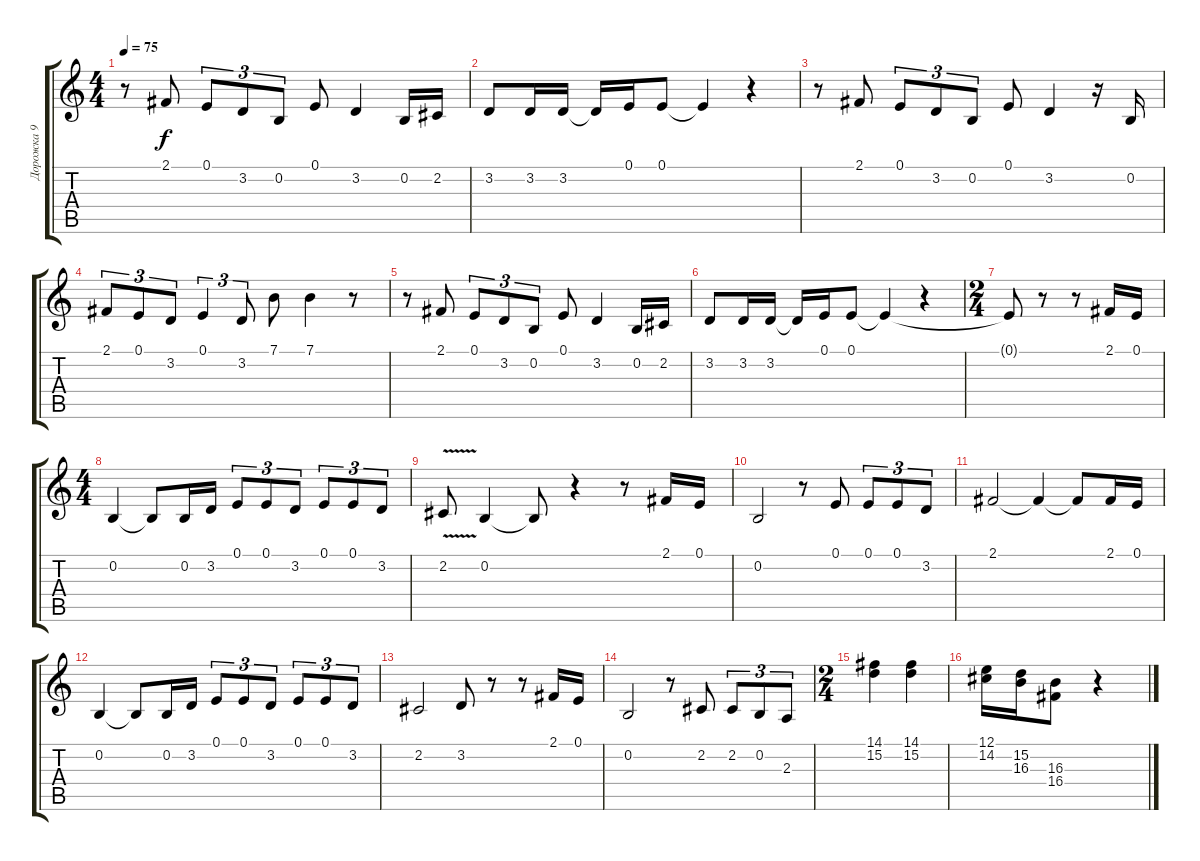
\track ("Дорожка 9" "Дорожка 9") {instrument fx5brightness}
\staff {score tabs}
\tuning (E4 B3 G3 D3 A2 E2) {hide}
\ts (4 4)
\tempo 75
\clef g2
\ks c
r.8{dy f} 2.1.8 0.1.8{tu (3 2)} 3.2.8{tu (3 2)} 0.2.8{tu (3 2)} 0.1.8 3.2.4 0.2.16 2.2.16 |
3.2.8 3.2.16 3.2.16 3.2{t}.16 0.1.16 0.1.8 0.1{t}.4 r.4 |
r.8 2.1.8 0.1.8{tu (3 2)} 3.2.8{tu (3 2)} 0.2.8{tu (3 2)} 0.1.8 3.2.4 r.16 0.2.16 |
2.1.8{tu (3 2)} 0.1.8{tu (3 2)} 3.2.8{tu (3 2)} 0.1.4{tu (3 2)} 3.2.8{tu (3 2)} 7.1.8 7.1.4 r.8 |
r.8 2.1.8 0.1.8{tu (3 2)} 3.2.8{tu (3 2)} 0.2.8{tu (3 2)} 0.1.8 3.2.4 0.2.16 2.2.16 |
3.2.8 3.2.16 3.2.16 3.2{t}.16 0.1.16 0.1.8 0.1{t}.4 r.4 |
\ts (2 4)
0.1{t}.8 r.8 r.8 2.1.16 0.1.16 |
\ts (4 4)
0.2.4 0.2{t}.8 0.2.16 3.2.16 0.1.8{tu (3 2)} 0.1.8{tu (3 2)} 3.2.8{tu (3 2)} 0.1.8{tu (3 2)} 0.1.8{tu (3 2)} 3.2.8{tu (3 2)} |
2.2{v}.8 0.2.4 0.2{t}.8 r.4 r.8 2.1.16 0.1.16 |
0.2.2 r.8 0.1.8 0.1.8{tu (3 2)} 0.1.8{tu (3 2)} 3.2.8{tu (3 2)} |
2.1.2 2.1{t}.4 2.1{t}.8 2.1.16 0.1.16 |
0.2.4 0.2{t}.8 0.2.16 3.2.16 0.1.8{tu (3 2)} 0.1.8{tu (3 2)} 3.2.8{tu (3 2)} 0.1.8{tu (3 2)} 0.1.8{tu (3 2)} 3.2.8{tu (3 2)} |
2.2.2 3.2.8 r.8 r.8 2.1.16 0.1.16 |
0.2.2 r.8 2.2.8 2.2.8{tu (3 2)} 0.2.8{tu (3 2)} 2.3.8{tu (3 2)} |
\ts (2 4)
(14.1 15.2).4 (14.1 15.2).4 |
(12.1 14.2).16 (15.2 16.3).16 (16.3 16.4).8 r.4
